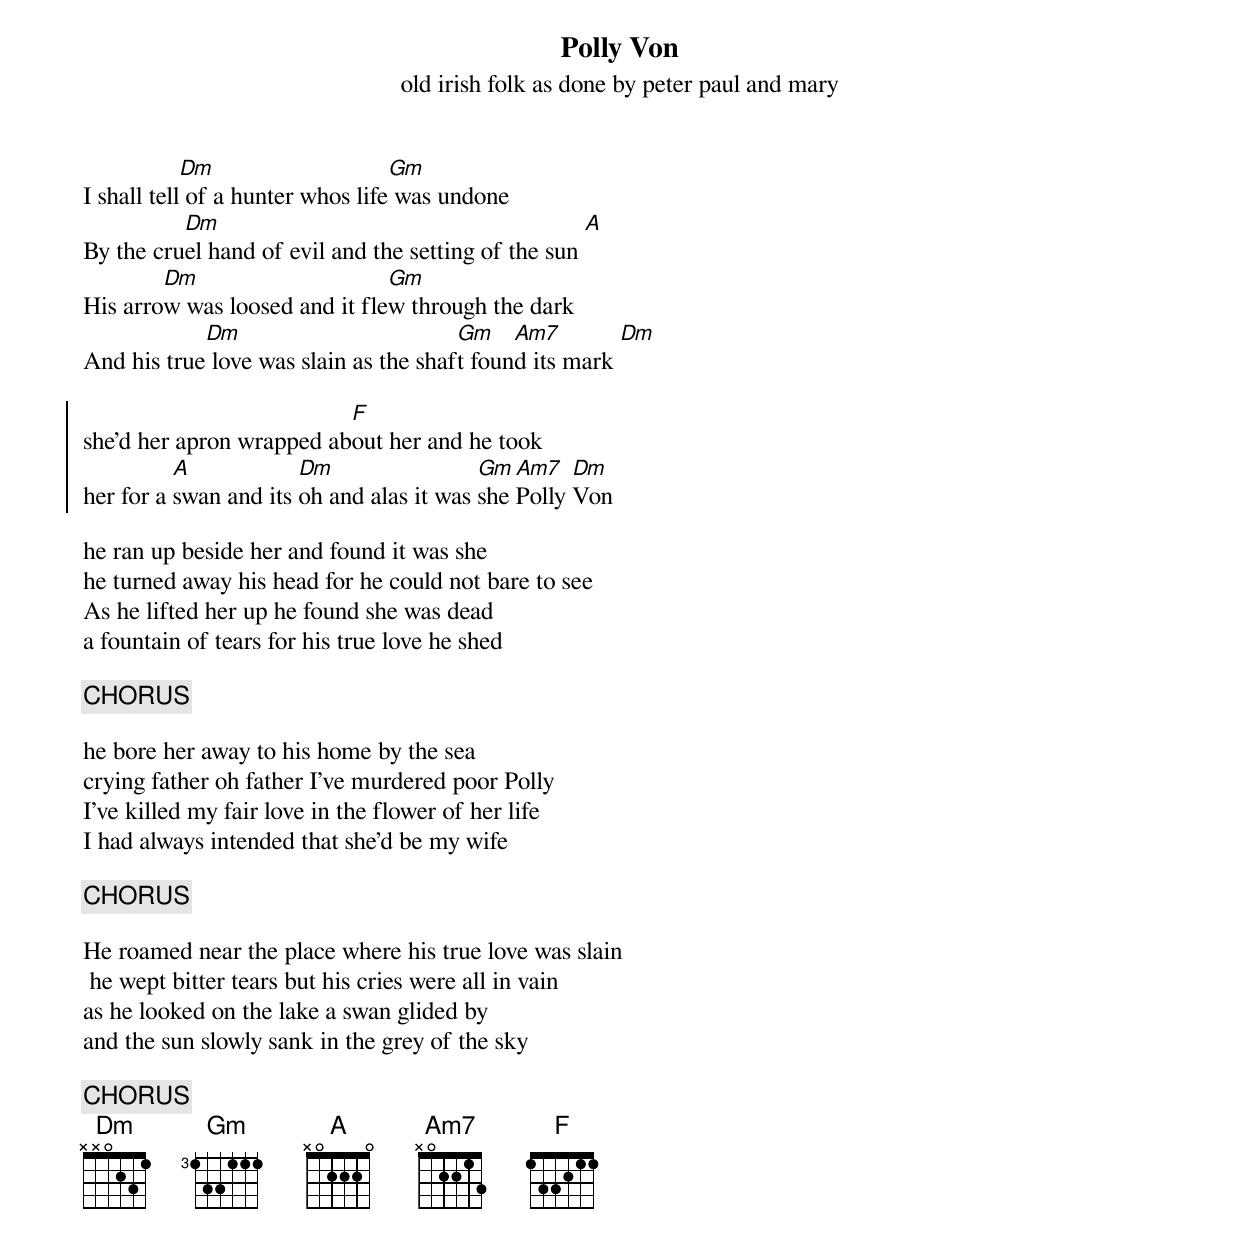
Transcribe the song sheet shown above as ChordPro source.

{title: Polly Von}
{subtitle: old irish folk as done by peter paul and mary}

I shall tell[Dm] of a hunter whos life[Gm] was undone
By the cru[Dm]el hand of evil and the setting of the sun [A]
His arro[Dm]w was loosed and it fle[Gm]w through the dark
And his true[Dm] love was slain as the shaf[Gm]t foun[Am7]d its mark [Dm]

{soc}
she’d her apron wrapped ab[F]out her and he took
her for a [A]swan and its [Dm]oh and alas it was [Gm]she [Am7]Polly [Dm]Von
{eoc}

he ran up beside her and found it was she
he turned away his head for he could not bare to see
As he lifted her up he found she was dead
a fountain of tears for his true love he shed

{c:CHORUS}

he bore her away to his home by the sea
crying father oh father I’ve murdered poor Polly
I’ve killed my fair love in the flower of her life
I had always intended that she'd be my wife

{c:CHORUS}

He roamed near the place where his true love was slain
 he wept bitter tears but his cries were all in vain
as he looked on the lake a swan glided by
and the sun slowly sank in the grey of the sky

{c:CHORUS}
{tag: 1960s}
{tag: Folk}
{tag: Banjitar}
